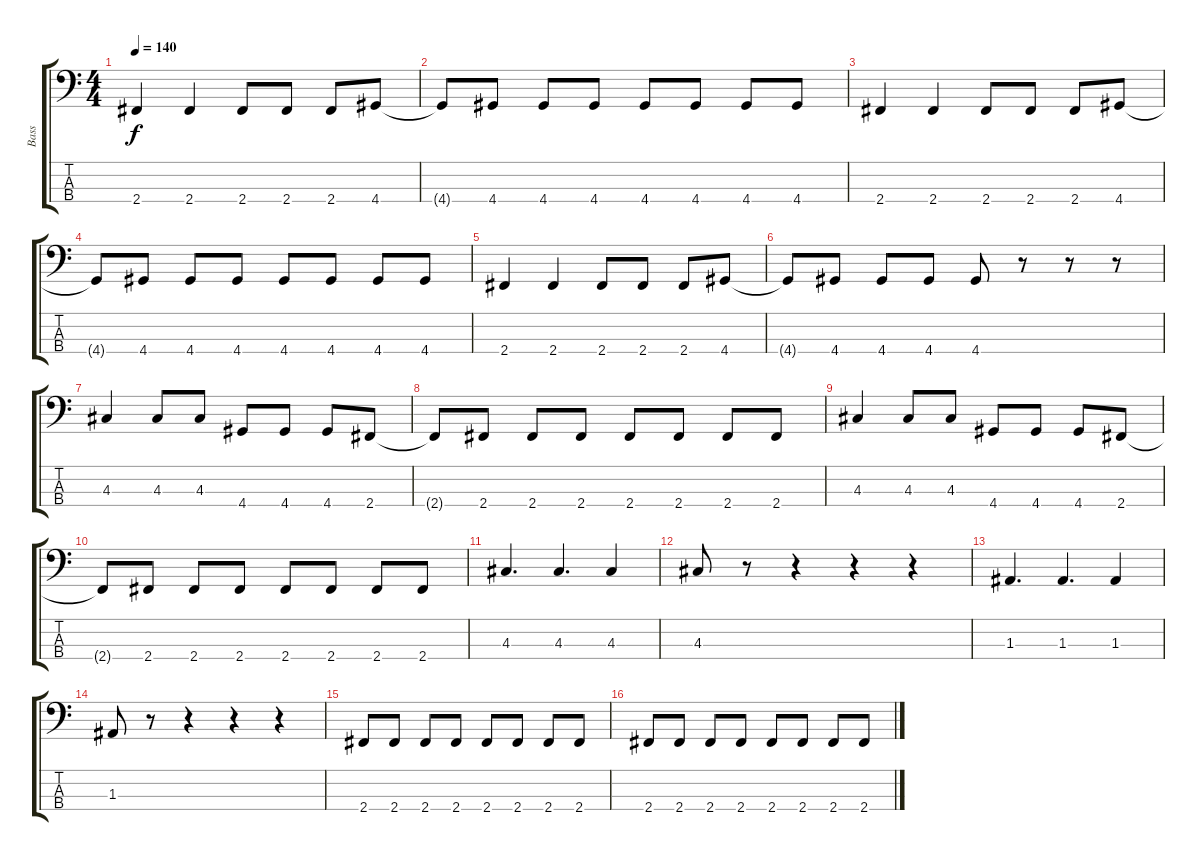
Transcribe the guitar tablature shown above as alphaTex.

\track ("Bass" "Bass") {instrument electricbasspick}
\staff {score tabs}
\tuning (G2 D2 A1 E1) {hide}
\ts (4 4)
\tempo 140
\clef f4
\ks c
2.4.4{dy f} 2.4.4 2.4.8 2.4.8 2.4.8 4.4.8 |
4.4{t}.8 4.4.8 4.4.8 4.4.8 4.4.8 4.4.8 4.4.8 4.4.8 |
2.4.4 2.4.4 2.4.8 2.4.8 2.4.8 4.4.8 |
4.4{t}.8 4.4.8 4.4.8 4.4.8 4.4.8 4.4.8 4.4.8 4.4.8 |
2.4.4 2.4.4 2.4.8 2.4.8 2.4.8 4.4.8 |
4.4{t}.8 4.4.8 4.4.8 4.4.8 4.4.8 r.8 r.8 r.8 |
4.3.4 4.3.8 4.3.8 4.4.8 4.4.8 4.4.8 2.4.8 |
2.4{t}.8 2.4.8 2.4.8 2.4.8 2.4.8 2.4.8 2.4.8 2.4.8 |
4.3.4 4.3.8 4.3.8 4.4.8 4.4.8 4.4.8 2.4.8 |
2.4{t}.8 2.4.8 2.4.8 2.4.8 2.4.8 2.4.8 2.4.8 2.4.8 |
4.3.4{d} 4.3.4{d} 4.3.4 |
4.3.8 r.8 r.4 r.4 r.4 |
1.3.4{d} 1.3.4{d} 1.3.4 |
1.3.8 r.8 r.4 r.4 r.4 |
2.4.8 2.4.8 2.4.8 2.4.8 2.4.8 2.4.8 2.4.8 2.4.8 |
2.4.8 2.4.8 2.4.8 2.4.8 2.4.8 2.4.8 2.4.8 2.4.8
